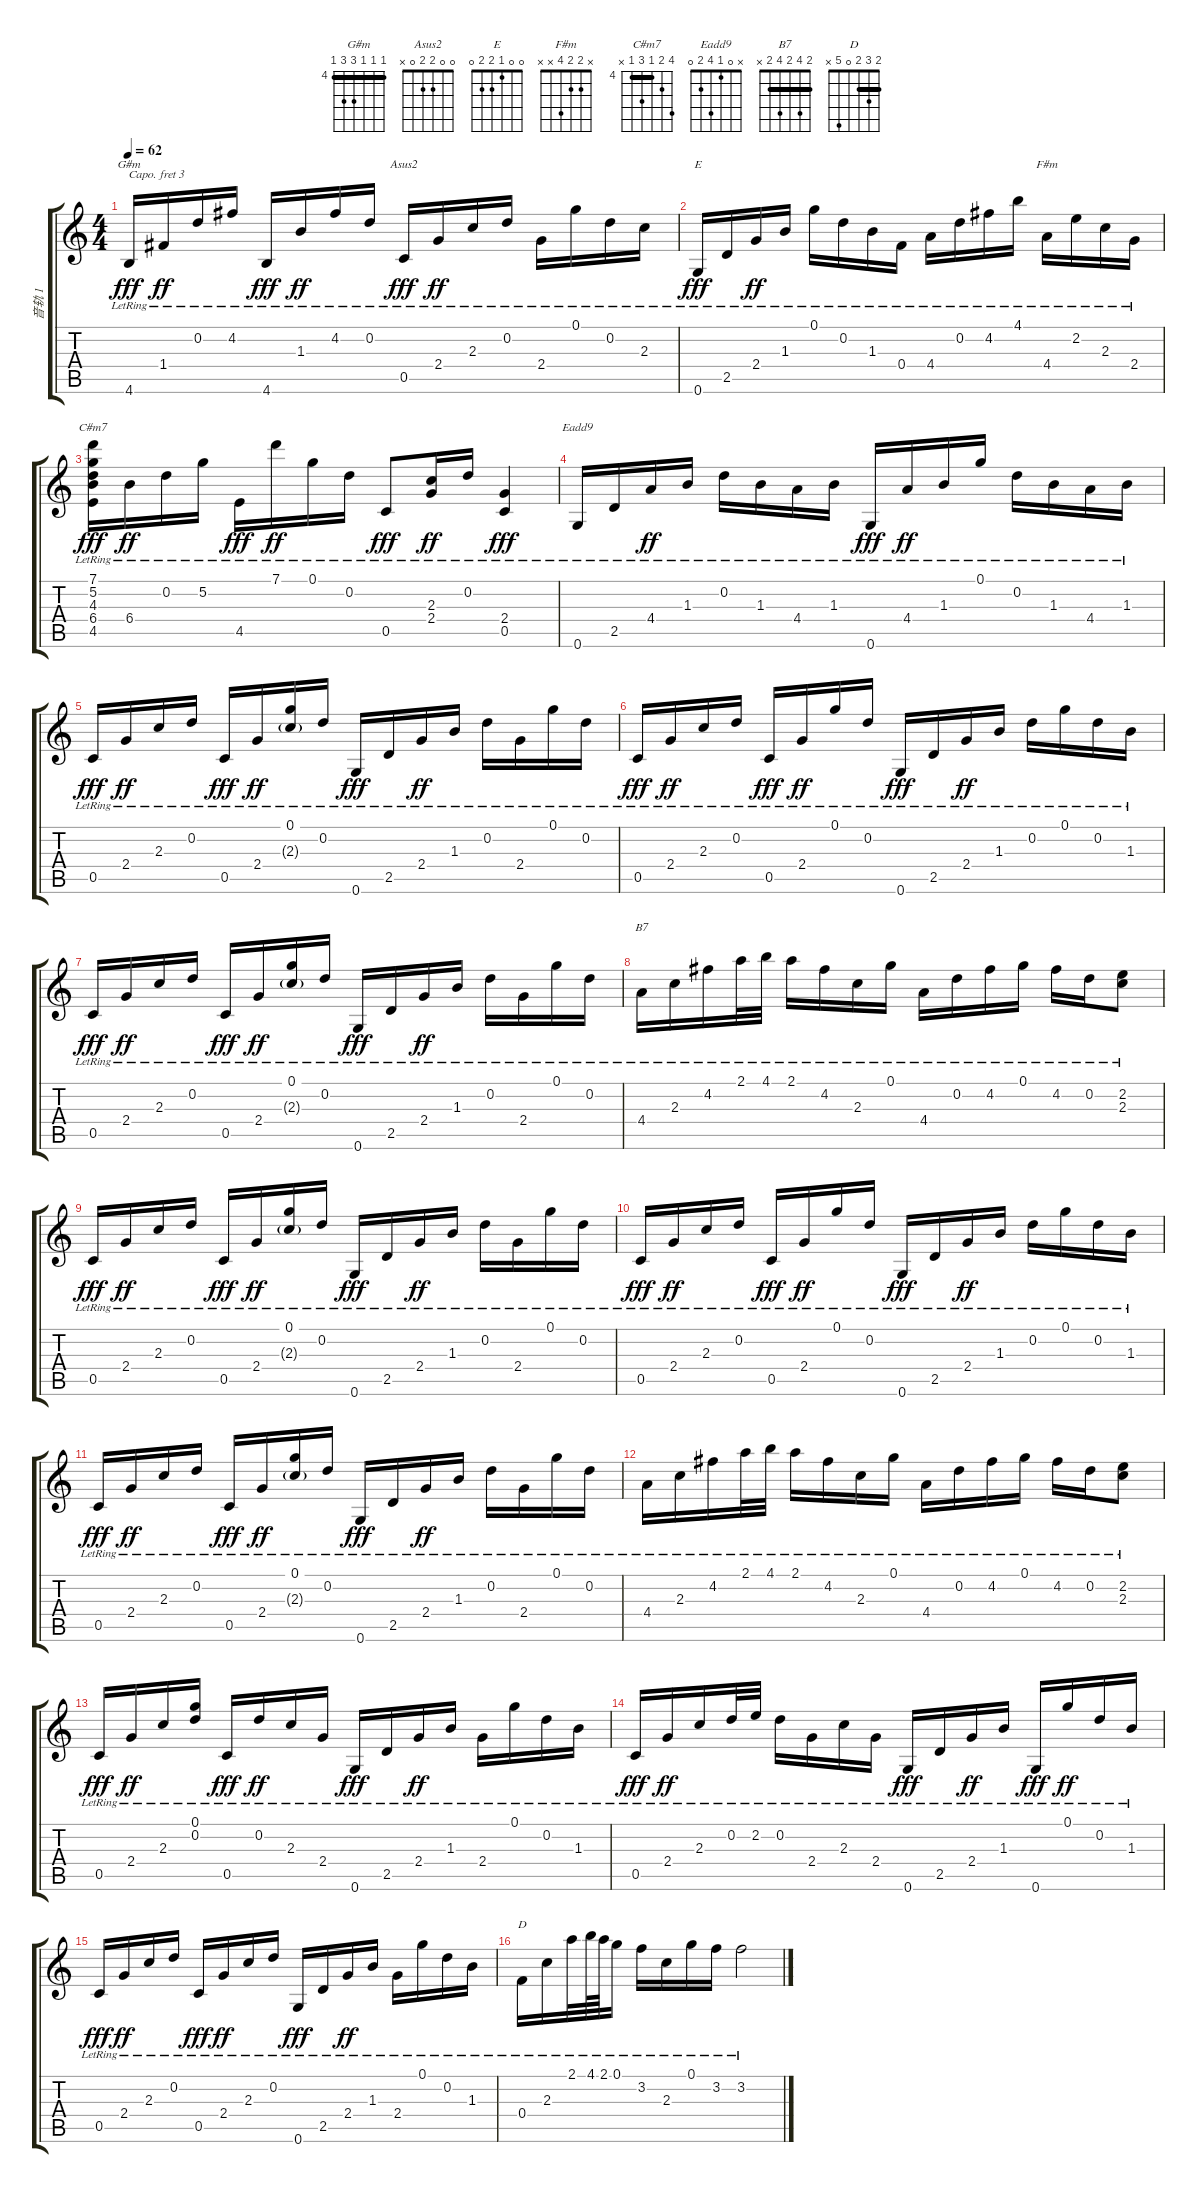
\track ("音轨 1" "音轨 1") {instrument acousticguitarnylon}
\staff {score tabs}
\capo 3
\tuning (E4 B3 G3 D3 A2 E2) {hide}
\chord ("G#m" 4 4 4 6 6 4) {firstfret 4 barre 4}
\chord ("Asus2" 0 0 2 2 0 x)
\chord ("E" 0 0 1 2 2 0)
\chord ("F#m" x 2 2 4 x x)
\chord ("C#m7" 7 5 4 6 4 x) {firstfret 4 barre 4}
\chord ("Eadd9" x 0 1 4 2 0)
\chord ("B7" 2 4 2 4 2 x) {barre 2}
\chord ("D" 2 3 2 0 5 x) {barre 2}
\ts (4 4)
\tempo 62
\clef g2
\ks c
4.6{lr}.16{ch "G#m" dy fff} 1.4{lr}.16{dy ff} 0.2{lr}.16 4.2{lr}.16 4.6{lr}.16{dy fff} 1.3{lr}.16{dy ff} 4.2{lr}.16 0.2{lr}.16 0.5{lr}.16{ch "Asus2" dy fff} 2.4{lr}.16{dy ff} 2.3{lr}.16 0.2{lr}.16 2.4{lr}.16 0.1{lr}.16 0.2{lr}.16 2.3{lr}.16 |
0.6{lr}.16{ch "E" dy fff} 2.5{lr}.16 2.4{lr}.16{dy ff} 1.3{lr}.16 0.1{lr}.16 0.2{lr}.16 1.3{lr}.16 0.4{lr}.16 4.4{lr}.16 0.2{lr}.16 4.2{lr}.16 4.1{lr}.16 4.4{lr}.16{ch "F#m"} 2.2{lr}.16 2.3{lr}.16 2.4{lr}.16 |
(7.1{lr} 5.2{lr} 4.3{lr} 6.4{lr} 4.5{lr}).16{ch "C#m7" dy fff} 6.4{lr}.16{dy ff} 0.2{lr}.16 5.2{lr}.16 4.5{lr}.16{dy fff} 7.1{lr}.16{dy ff} 0.1{lr}.16 0.2{lr}.16 0.5{lr}.8{dy fff} (2.3{lr} 2.4{lr}).16{dy ff} 0.2{lr}.16 (2.4{lr} 0.5{lr}).4{dy fff} |
0.6{lr}.16{ch "Eadd9"} 2.5{lr}.16 4.4{lr}.16{dy ff} 1.3{lr}.16 0.2{lr}.16 1.3{lr}.16 4.4{lr}.16 1.3{lr}.16 0.6{lr}.16{dy fff} 4.4{lr}.16{dy ff} 1.3{lr}.16 0.1{lr}.16 0.2{lr}.16 1.3{lr}.16 4.4{lr}.16 1.3{lr}.16 |
0.5{lr}.16{dy fff} 2.4{lr}.16{dy ff} 2.3{lr}.16 0.2{lr}.16 0.5{lr}.16{dy fff} 2.4{lr}.16{dy ff} (0.1{lr} 2.3{g lr}).16 0.2{lr}.16 0.6{lr}.16{dy fff} 2.5{lr}.16 2.4{lr}.16{dy ff} 1.3{lr}.16 0.2{lr}.16 2.4{lr}.16 0.1{lr}.16 0.2{lr}.16 |
0.5{lr}.16{dy fff} 2.4{lr}.16{dy ff} 2.3{lr}.16 0.2{lr}.16 0.5{lr}.16{dy fff} 2.4{lr}.16{dy ff} 0.1{lr}.16 0.2{lr}.16 0.6{lr}.16{dy fff} 2.5{lr}.16 2.4{lr}.16{dy ff} 1.3{lr}.16 0.2{lr}.16 0.1{lr}.16 0.2{lr}.16 1.3{lr}.16 |
0.5{lr}.16{dy fff} 2.4{lr}.16{dy ff} 2.3{lr}.16 0.2{lr}.16 0.5{lr}.16{dy fff} 2.4{lr}.16{dy ff} (0.1{lr} 2.3{g lr}).16 0.2{lr}.16 0.6{lr}.16{dy fff} 2.5{lr}.16 2.4{lr}.16{dy ff} 1.3{lr}.16 0.2{lr}.16 2.4{lr}.16 0.1{lr}.16 0.2{lr}.16 |
4.4{lr}.16{ch "B7"} 2.3{lr}.16 4.2{lr}.16 2.1{lr}.32 4.1{lr}.32 2.1{lr}.16 4.2{lr}.16 2.3{lr}.16 0.1{lr}.16 4.4{lr}.16 0.2{lr}.16 4.2{lr}.16 0.1{lr}.16 4.2{lr}.16 0.2{lr}.16 (2.2{lr} 2.3{lr}).8 |
0.5{lr}.16{dy fff} 2.4{lr}.16{dy ff} 2.3{lr}.16 0.2{lr}.16 0.5{lr}.16{dy fff} 2.4{lr}.16{dy ff} (0.1{lr} 2.3{g lr}).16 0.2{lr}.16 0.6{lr}.16{dy fff} 2.5{lr}.16 2.4{lr}.16{dy ff} 1.3{lr}.16 0.2{lr}.16 2.4{lr}.16 0.1{lr}.16 0.2{lr}.16 |
0.5{lr}.16{dy fff} 2.4{lr}.16{dy ff} 2.3{lr}.16 0.2{lr}.16 0.5{lr}.16{dy fff} 2.4{lr}.16{dy ff} 0.1{lr}.16 0.2{lr}.16 0.6{lr}.16{dy fff} 2.5{lr}.16 2.4{lr}.16{dy ff} 1.3{lr}.16 0.2{lr}.16 0.1{lr}.16 0.2{lr}.16 1.3{lr}.16 |
0.5{lr}.16{dy fff} 2.4{lr}.16{dy ff} 2.3{lr}.16 0.2{lr}.16 0.5{lr}.16{dy fff} 2.4{lr}.16{dy ff} (0.1{lr} 2.3{g lr}).16 0.2{lr}.16 0.6{lr}.16{dy fff} 2.5{lr}.16 2.4{lr}.16{dy ff} 1.3{lr}.16 0.2{lr}.16 2.4{lr}.16 0.1{lr}.16 0.2{lr}.16 |
4.4{lr}.16 2.3{lr}.16 4.2{lr}.16 2.1{lr}.32 4.1{lr}.32 2.1{lr}.16 4.2{lr}.16 2.3{lr}.16 0.1{lr}.16 4.4{lr}.16 0.2{lr}.16 4.2{lr}.16 0.1{lr}.16 4.2{lr}.16 0.2{lr}.16 (2.2{lr} 2.3{lr}).8 |
0.5{lr}.16{dy fff} 2.4{lr}.16{dy ff} 2.3{lr}.16 (0.1{lr} 0.2{lr}).16 0.5{lr}.16{dy fff} 0.2{lr}.16{dy ff} 2.3{lr}.16 2.4{lr}.16 0.6{lr}.16{dy fff} 2.5{lr}.16 2.4{lr}.16{dy ff} 1.3{lr}.16 2.4{lr}.16 0.1{lr}.16 0.2{lr}.16 1.3{lr}.16 |
0.5{lr}.16{dy fff} 2.4{lr}.16{dy ff} 2.3{lr}.16 0.2{lr}.32 2.2{lr}.32 0.2{lr}.16 2.4{lr}.16 2.3{lr}.16 2.4{lr}.16 0.6{lr}.16{dy fff} 2.5{lr}.16 2.4{lr}.16{dy ff} 1.3{lr}.16 0.6{lr}.16{dy fff} 0.1{lr}.16{dy ff} 0.2{lr}.16 1.3{lr}.16 |
0.5{lr}.16{dy fff} 2.4{lr}.16{dy ff} 2.3{lr}.16 0.2{lr}.16 0.5{lr}.16{dy fff} 2.4{lr}.16{dy ff} 2.3{lr}.16 0.2{lr}.16 0.6{lr}.16{dy fff} 2.5{lr}.16 2.4{lr}.16{dy ff} 1.3{lr}.16 2.4{lr}.16 0.1{lr}.16 0.2{lr}.16 1.3{lr}.16 |
0.4{lr}.16{ch "D"} 2.3{lr}.16 2.1{lr}.32 4.1{lr}.64 2.1{lr}.64 0.1{lr}.16 3.2{lr}.16 2.3{lr}.16 0.1{lr}.16 3.2{lr}.16 3.2{lr}.2
